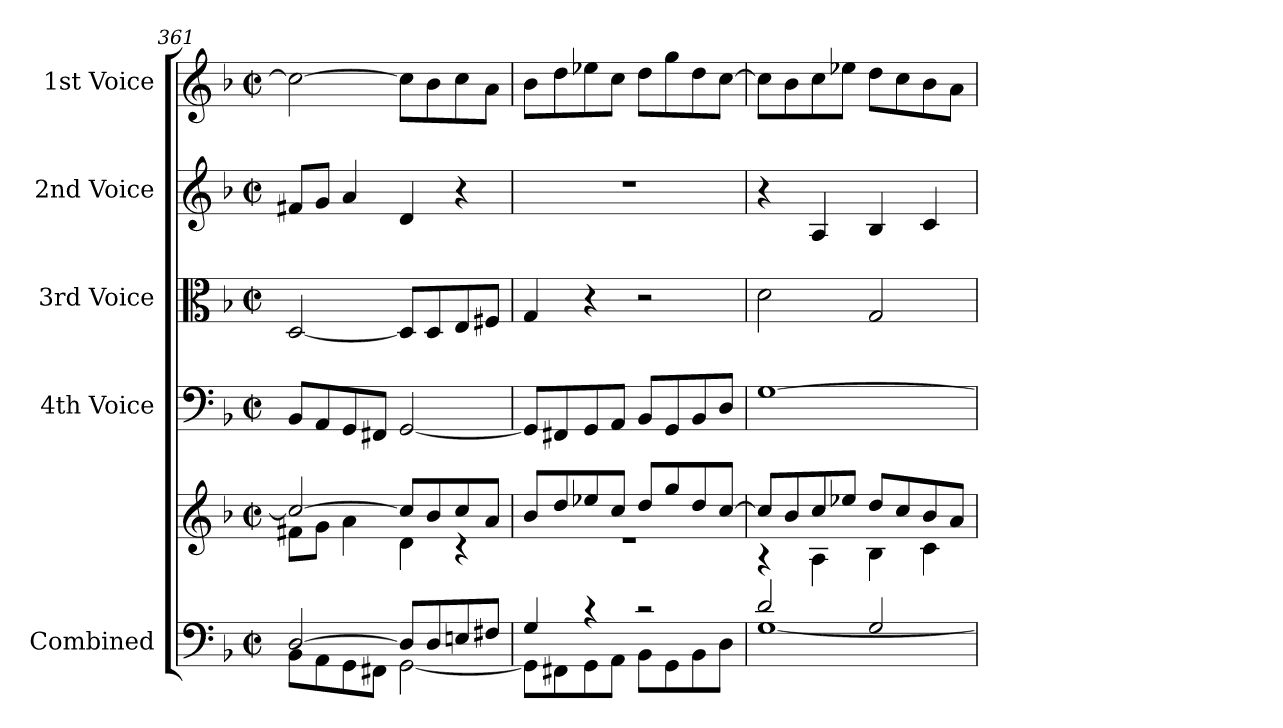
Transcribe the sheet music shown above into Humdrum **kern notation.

**kern	**kern	**kern	**kern	**kern	**kern
*part5	*part5	*part4	*part3	*part2	*part1
*staff6	*staff5	*staff4	*staff3	*staff2	*staff1
*I"Combined	*	*I"4th Voice	*I"3rd Voice	*I"2nd Voice	*I"1st Voice
*clefF4	*clefG2	*clefF4	*clefC3	*clefG2	*clefG2
*k[b-]	*k[b-]	*k[b-]	*k[b-]	*k[b-]	*k[b-]
*M2/2	*M2/2	*M2/2	*M2/2	*M2/2	*M2/2
*met(c|)	*met(c|)	*met(c|)	*met(c|)	*met(c|)	*met(c|)
=361	=361	=361	=361	=361	=361
*^	*^	*	*	*	*
[2D/	8BB-\L	2cc/_	8f#X\L	8BB-/L	[2D/	8f#X/L	2cc\_
.	8AA\	.	8g\J	8AA/	.	8g/J	.
.	8GG\	.	4a\	8GG/	.	4a/	.
.	8FF#X\J	.	.	8FF#X/J	.	.	.
8D/L]	[2GG\	8cc/L]	4d\	[2GG/	8D/L]	4d/	8cc\L]
8D/	.	8b-/	.	.	8D/	.	8b-\
8En/	.	8cc/	4r	.	8E/	4r	8cc\
8F#X/J	.	8a/J	.	.	8F#X/J	.	8a\J
!!LO:PB:g=z
=362	=362	=362	=362	=362	=362	=362	=362
4G/	8GG\L]	8b-/L	1r	8GG/L]	4G/	1r	8b-\L
.	8FF#X\	8dd/	.	8FF#X/	.	.	8dd\
4r	8GG\	8ee-X/	.	8GG/	4r	.	8ee-X\
.	8AA\J	8cc/J	.	8AA/J	.	.	8cc\J
2r	8BB-\L	8dd/L	.	8BB-/L	2r	.	8dd\L
.	8GG\	8gg/	.	8GG/	.	.	8gg\
.	8BB-\	8dd/	.	8BB-/	.	.	8dd\
.	8D\J	[8cc/J	.	8D/J	.	.	[8cc\J
=363	=363	=363	=363	=363	=363	=363	=363
2d/	[1G	8cc/L]	4r	[1G	2d\	4r	8cc\L]
.	.	8b-/	.	.	.	.	8b-\
.	.	8cc/	4A\	.	.	4A/	8cc\
.	.	8ee-X/J	.	.	.	.	8ee-X\J
2G/	.	8dd/L	4B-\	.	2G/	4B-/	8dd\L
.	.	8cc/	.	.	.	.	8cc\
.	.	8b-/	4c\	.	.	4c/	8b-\
.	.	8a/J	.	.	.	.	8a\J
*v	*v	*	*	*	*	*	*
*	*v	*v	*	*	*	*
=	=	=	=	=	=
*-	*-	*-	*-	*-	*-
